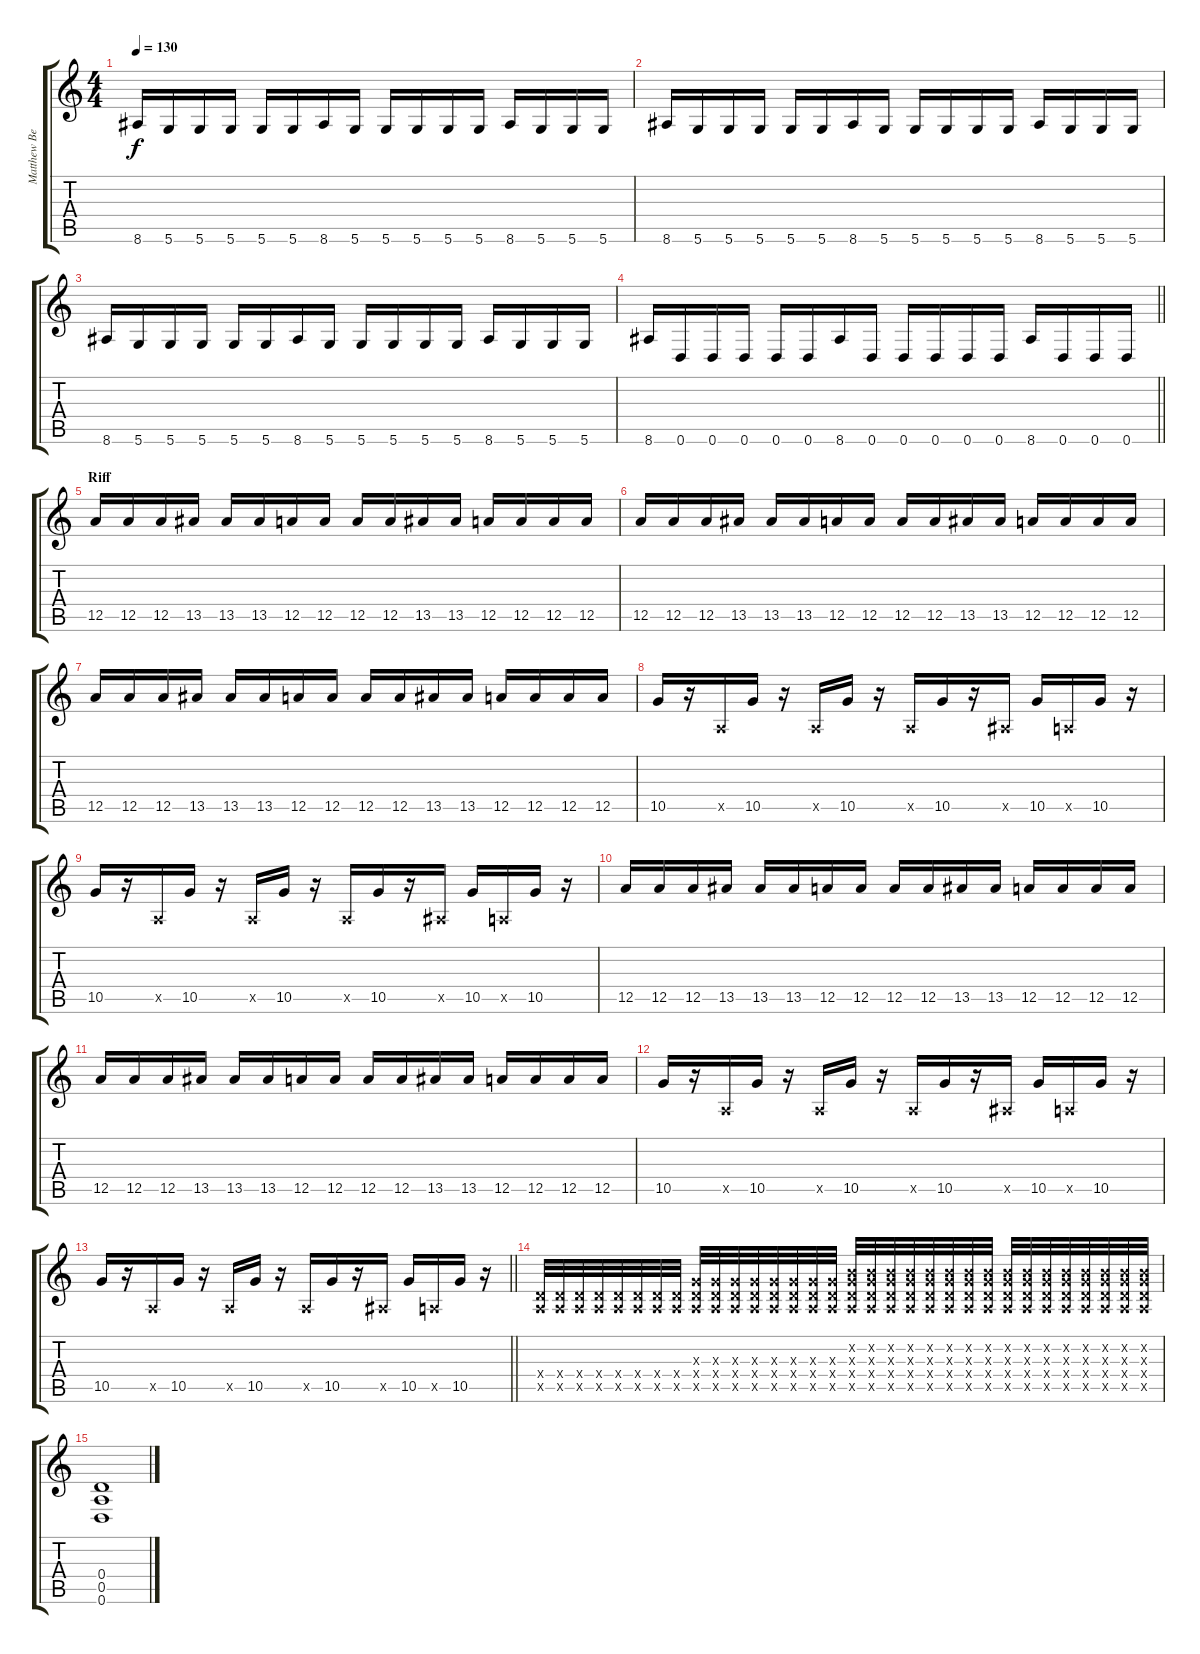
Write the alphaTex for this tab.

\track ("Matthew Bellamy" "Matthew Be") {instrument distortionguitar}
\staff {score tabs}
\tuning (E4 B3 G3 D3 A2 D2) {hide}
\ts (4 4)
\tempo 130
\clef g2
\ks c
8.6.16{dy f} 5.6.16 5.6.16 5.6.16 5.6.16 5.6.16 8.6.16 5.6.16 5.6.16 5.6.16 5.6.16 5.6.16 8.6.16 5.6.16 5.6.16 5.6.16 |
8.6.16 5.6.16 5.6.16 5.6.16 5.6.16 5.6.16 8.6.16 5.6.16 5.6.16 5.6.16 5.6.16 5.6.16 8.6.16 5.6.16 5.6.16 5.6.16 |
8.6.16 5.6.16 5.6.16 5.6.16 5.6.16 5.6.16 8.6.16 5.6.16 5.6.16 5.6.16 5.6.16 5.6.16 8.6.16 5.6.16 5.6.16 5.6.16 |
\barLineRight lightlight
8.6.16 0.6.16 0.6.16 0.6.16 0.6.16 0.6.16 8.6.16 0.6.16 0.6.16 0.6.16 0.6.16 0.6.16 8.6.16 0.6.16 0.6.16 0.6.16 |
\section ("" "Riff")
12.5.16 12.5.16 12.5.16 13.5.16 13.5.16 13.5.16 12.5.16 12.5.16 12.5.16 12.5.16 13.5.16 13.5.16 12.5.16 12.5.16 12.5.16 12.5.16 |
12.5.16 12.5.16 12.5.16 13.5.16 13.5.16 13.5.16 12.5.16 12.5.16 12.5.16 12.5.16 13.5.16 13.5.16 12.5.16 12.5.16 12.5.16 12.5.16 |
12.5.16 12.5.16 12.5.16 13.5.16 13.5.16 13.5.16 12.5.16 12.5.16 12.5.16 12.5.16 13.5.16 13.5.16 12.5.16 12.5.16 12.5.16 12.5.16 |
10.5.16 r.16 0.5{x}.16 10.5.16 r.16 0.5{x}.16 10.5.16 r.16 0.5{x}.16 10.5.16 r.16 1.5{x}.16 10.5.16 0.5{x}.16 10.5.16 r.16 |
10.5.16 r.16 0.5{x}.16 10.5.16 r.16 0.5{x}.16 10.5.16 r.16 0.5{x}.16 10.5.16 r.16 1.5{x}.16 10.5.16 0.5{x}.16 10.5.16 r.16 |
12.5.16 12.5.16 12.5.16 13.5.16 13.5.16 13.5.16 12.5.16 12.5.16 12.5.16 12.5.16 13.5.16 13.5.16 12.5.16 12.5.16 12.5.16 12.5.16 |
12.5.16 12.5.16 12.5.16 13.5.16 13.5.16 13.5.16 12.5.16 12.5.16 12.5.16 12.5.16 13.5.16 13.5.16 12.5.16 12.5.16 12.5.16 12.5.16 |
10.5.16 r.16 0.5{x}.16 10.5.16 r.16 0.5{x}.16 10.5.16 r.16 0.5{x}.16 10.5.16 r.16 1.5{x}.16 10.5.16 0.5{x}.16 10.5.16 r.16 |
\barLineRight lightlight
10.5.16 r.16 0.5{x}.16 10.5.16 r.16 0.5{x}.16 10.5.16 r.16 0.5{x}.16 10.5.16 r.16 1.5{x}.16 10.5.16 0.5{x}.16 10.5.16 r.16 |
\section ("" "")
(0.4{x} 0.5{x}).32 (0.4{x} 0.5{x}).32 (0.4{x} 0.5{x}).32 (0.4{x} 0.5{x}).32 (0.4{x} 0.5{x}).32 (0.4{x} 0.5{x}).32 (0.4{x} 0.5{x}).32 (0.4{x} 0.5{x}).32 (0.3{x} 0.4{x} 0.5{x}).32 (0.3{x} 0.4{x} 0.5{x}).32 (0.3{x} 0.4{x} 0.5{x}).32 (0.3{x} 0.4{x} 0.5{x}).32 (0.3{x} 0.4{x} 0.5{x}).32 (0.3{x} 0.4{x} 0.5{x}).32 (0.3{x} 0.4{x} 0.5{x}).32 (0.3{x} 0.4{x} 0.5{x}).32 (0.2{x} 0.3{x} 0.4{x} 0.5{x}).32 (0.2{x} 0.3{x} 0.4{x} 0.5{x}).32 (0.2{x} 0.3{x} 0.4{x} 0.5{x}).32 (0.2{x} 0.3{x} 0.4{x} 0.5{x}).32 (0.2{x} 0.3{x} 0.4{x} 0.5{x}).32 (0.2{x} 0.3{x} 0.4{x} 0.5{x}).32 (0.2{x} 0.3{x} 0.4{x} 0.5{x}).32 (0.2{x} 0.3{x} 0.4{x} 0.5{x}).32 (0.2{x} 0.3{x} 0.4{x} 0.5{x}).32 (0.2{x} 0.3{x} 0.4{x} 0.5{x}).32 (0.2{x} 0.3{x} 0.4{x} 0.5{x}).32 (0.2{x} 0.3{x} 0.4{x} 0.5{x}).32 (0.2{x} 0.3{x} 0.4{x} 0.5{x}).32 (0.2{x} 0.3{x} 0.4{x} 0.5{x}).32 (0.2{x} 0.3{x} 0.4{x} 0.5{x}).32 (0.2{x} 0.3{x} 0.4{x} 0.5{x}).32 |
(0.4 0.5 0.6).1
